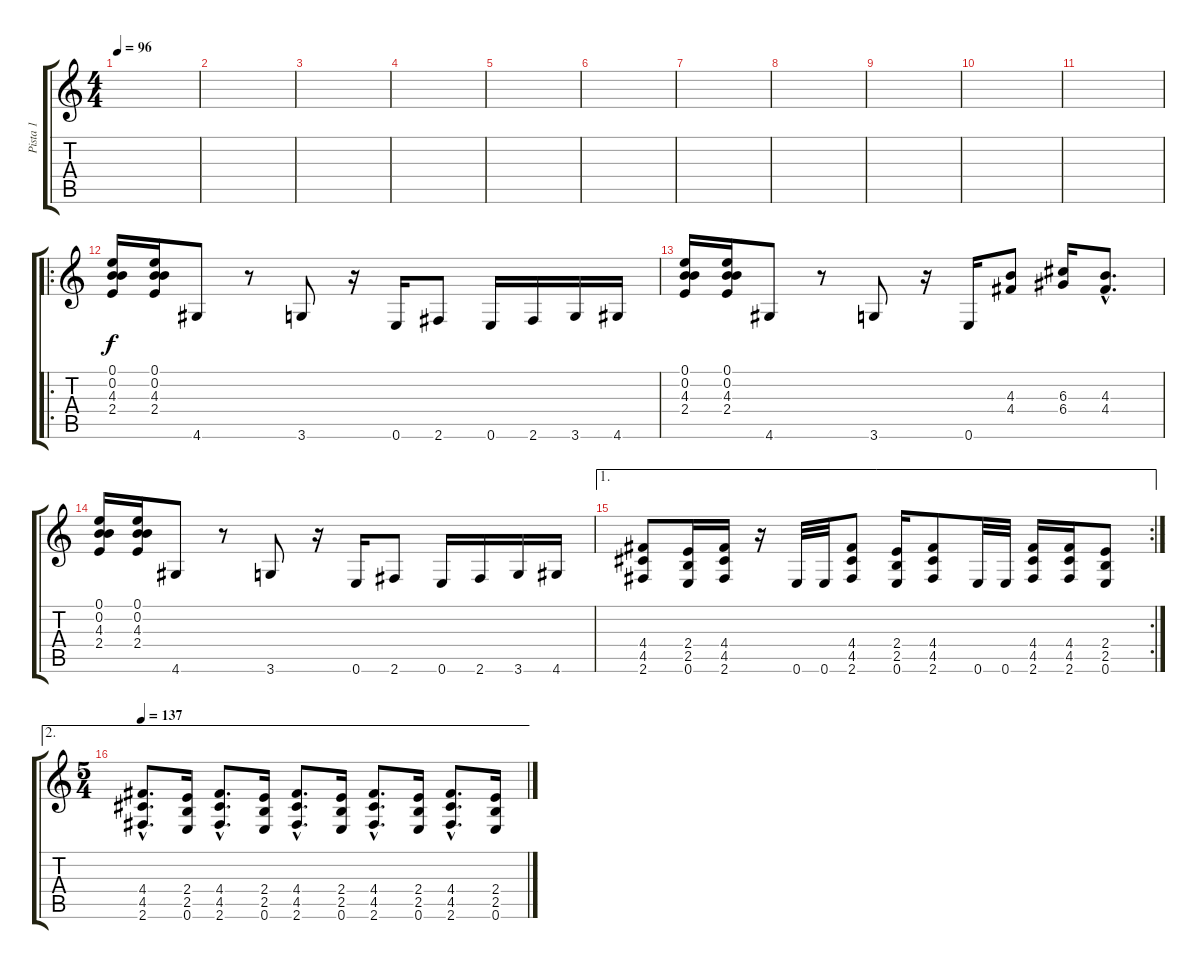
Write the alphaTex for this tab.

\track ("Pista 1" "Pista 1") {instrument distortionguitar}
\staff {score tabs}
\tuning (E4 B3 G3 D3 A2 E2) {hide}
\ts (4 4)
\tempo 96
\clef g2
\ks c
|
|
|
|
|
|
|
|
|
|
|
\ro
(0.1 0.2 4.3 2.4).16 (0.1 0.2 4.3 2.4).16 4.6.8 r.8 3.6.8 r.16 0.6.16 2.6.8 0.6.16 2.6.16 3.6.16 4.6.16 |
(0.1 0.2 4.3 2.4).16 (0.1 0.2 4.3 2.4).16 4.6.8 r.8 3.6.8 r.16 0.6.16 (4.3 4.4).8 (6.3 6.4).16 (4.3{hac} 4.4{hac}).8{d} |
(0.1 0.2 4.3 2.4).16 (0.1 0.2 4.3 2.4).16 4.6.8 r.8 3.6.8 r.16 0.6.16 2.6.8 0.6.16 2.6.16 3.6.16 4.6.16 |
\ae 1
\rc 2
(4.4 4.5 2.6).8 (2.4 2.5 0.6).16 (4.4 4.5 2.6).16 r.16 0.6.32 0.6.32 (4.4 4.5 2.6).8 (2.4 2.5 0.6).16 (4.4 4.5 2.6).8 0.6.32 0.6.32 (4.4 4.5 2.6).16 (4.4 4.5 2.6).16 (2.4 2.5 0.6).8 |
\ae 2
\ts (5 4)
\tempo 137
(4.4{hac} 4.5{hac} 2.6{hac}).8{d} (2.4 2.5 0.6).16 (4.4{hac} 4.5{hac} 2.6{hac}).8{d} (2.4 2.5 0.6).16 (4.4{hac} 4.5{hac} 2.6{hac}).8{d} (2.4 2.5 0.6).16 (4.4{hac} 4.5{hac} 2.6{hac}).8{d} (2.4 2.5 0.6).16 (4.4{hac} 4.5{hac} 2.6{hac}).8{d} (2.4 2.5 0.6).16
